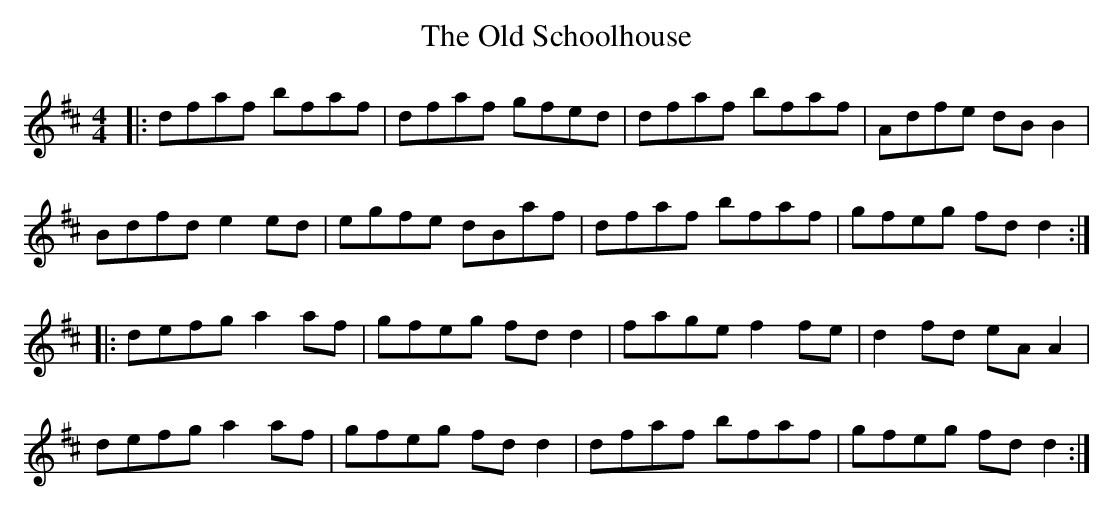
X:1
T: The Old Schoolhouse
M: 4/4
L: 1/8
K: Dmaj
|:dfaf bfaf|dfaf gfed|dfaf bfaf|Adfe dBB2|
Bdfd e2ed|egfe dBaf|dfaf bfaf|gfeg fdd2:|
|:defg a2af|gfeg fdd2|fage f2fe|d2fd eAA2|
defg a2af|gfeg fdd2|dfaf bfaf|gfeg fdd2:|
